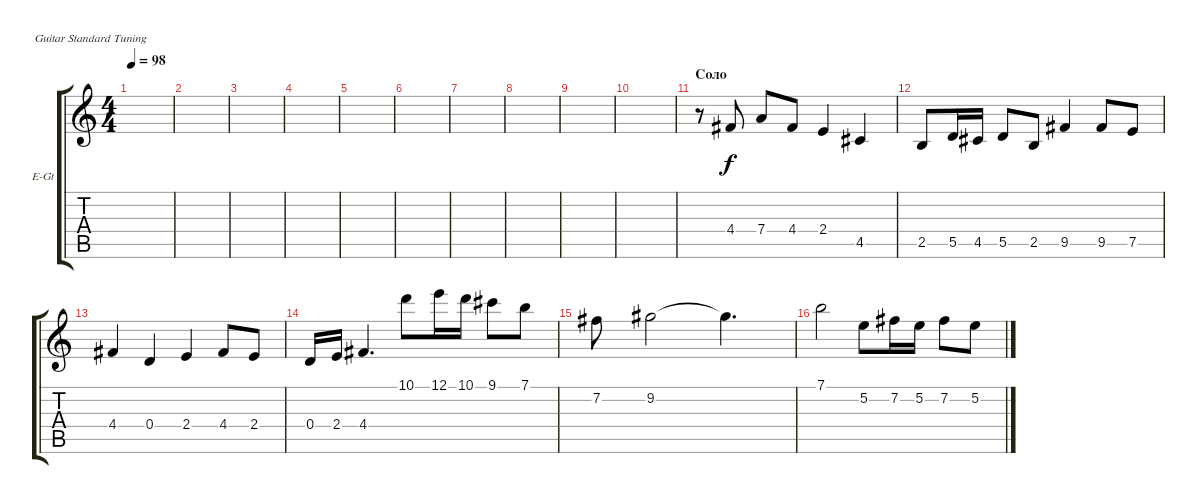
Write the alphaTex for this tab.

\defaultSystemsLayout 4
\bracketExtendMode groupsimilarinstruments
\firstSystemTrackNameOrientation horizontal
\otherSystemsTrackNameOrientation horizontal
\track ("Electric Guitar" "E-Gt") {instrument distortionguitar}
\staff {score tabs}
\tuning (E4 B3 G3 D3 A2 E2)
\ts (4 4)
\tempo 98
\clef g2
\scale
0.333333
\ks c
|
\scale
0.333333 |
\scale
0.333333 |
\scale
0.333333 |
\scale
0.333333 |
\scale
0.333333 |
\scale
0.333333 |
\scale
0.333333 |
\scale
0.333333 |
\scale
0.333333 |
\section ("" "Соло")
\scale
0.333333 r.8 4.4.8 7.4.8 4.4.8 2.4.4 4.5.4 |
\scale
0.333333 2.5.8 5.5.16 4.5.16 5.5.8 2.5.8 9.5.4 9.5.8 7.5.8 |
\scale
0.333333 4.4.4 0.4.4 2.4.4 4.4.8 2.4.8 |
\scale
0.333333 0.4.16 2.4.16 4.4.4{d} 10.1.8 12.1.16 10.1.16 9.1.8 7.1.8 |
\scale
0.333333 7.2.8 9.2.2 9.2{t}.4{d} |
\scale
0.333333 7.1.2 5.2.8 7.2.16 5.2.16 7.2.8 5.2.8
